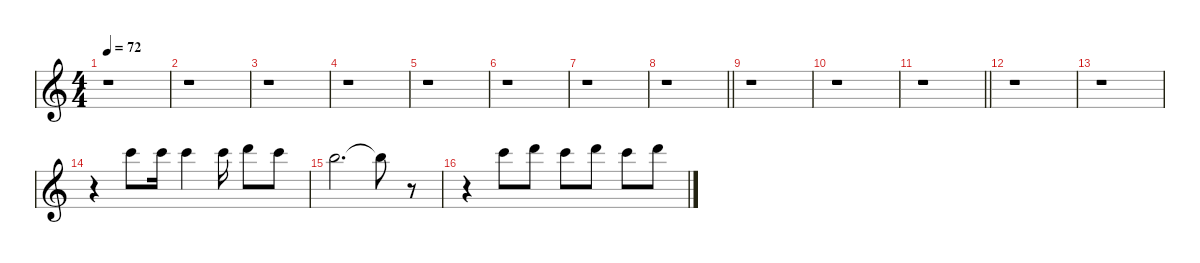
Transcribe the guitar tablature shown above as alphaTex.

\defaultSystemsLayout 4
\hideDynamics
\bracketExtendMode nobrackets
\singleTrackTrackNamePolicy hidden
\multiTrackTrackNamePolicy hidden
\otherSystemsTrackNameOrientation horizontal
\track ("Voice2" "od.guit.") {mute instrument overdrivenguitar}
\staff {score}
\tuning (E4 B3 G3 D3 A2 E2)
\ts (4 4)
\tempo 72
\clef g2
\ks c
r.1{dy fff instrument overdrivenguitar beam Down} |
r.1{beam Down} |
r.1{beam Down} |
r.1{beam Down} |
r.1{beam Down} |
r.1{beam Down} |
r.1{beam Down} |
\barLineRight lightlight
r.1{beam Down} |
r.1{beam Down} |
r.1{beam Down} |
\barLineRight lightlight
r.1{beam Down} |
r.1{beam Down} |
r.1{beam Down} |
r.4{beam Down} 13.2.8{beam Down} 13.2.16{beam Down} 13.2.4{beam Down} 13.2.16{beam Down} 10.1.8{beam Down} 13.2.8{beam Down} |
12.2.2{d beam Down} 12.2{t}.8{dy f beam Down} r.8{beam Down} |
r.4{beam Down} 13.2.8{dy fff beam Down} 10.1.8{beam Down} 13.2.8{beam Down} 10.1.8{beam Down} 13.2.8{beam Down} 10.1.8{beam Down}
